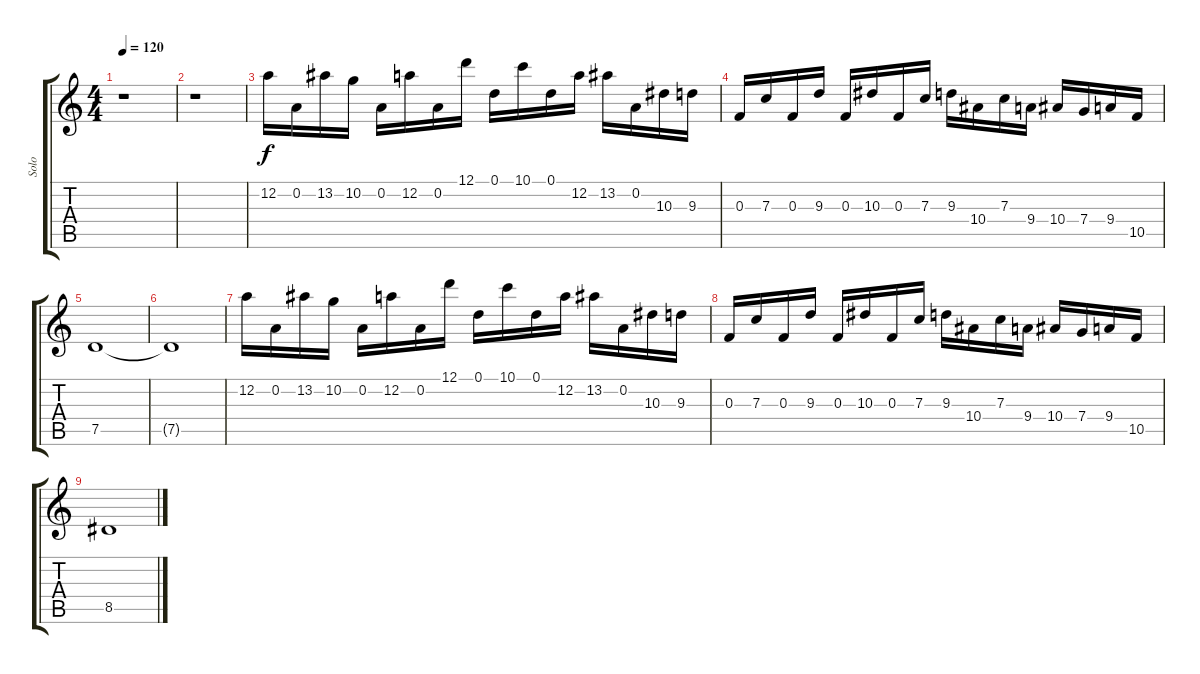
\track ("Solo" "Solo") {instrument distortionguitar}
\staff {score tabs}
\tuning (D4 A3 F3 C3 G2 D2) {hide}
\ts (4 4)
\tempo 120
\clef g2
\ks c
r.1{dy f} |
r.1{balance 0} |
12.2.16 0.2.16 13.2.16 10.2.16 0.2.16 12.2.16 0.2.16 12.1.16 0.1.16 10.1.16 0.1.16 12.2.16 13.2.16 0.2.16 10.3.16 9.3.16 |
0.3.16 7.3.16 0.3.16 9.3.16 0.3.16 10.3.16 0.3.16 7.3.16 9.3.16 10.4.16 7.3.16 9.4.16 10.4.16 7.4.16 9.4.16 10.5.16 |
7.5.1 |
7.5{t}.1 |
12.2.16 0.2.16 13.2.16 10.2.16 0.2.16 12.2.16 0.2.16 12.1.16 0.1.16 10.1.16 0.1.16 12.2.16 13.2.16 0.2.16 10.3.16 9.3.16 |
0.3.16 7.3.16 0.3.16 9.3.16 0.3.16 10.3.16 0.3.16 7.3.16 9.3.16 10.4.16 7.3.16 9.4.16 10.4.16 7.4.16 9.4.16 10.5.16 |
8.5.1
